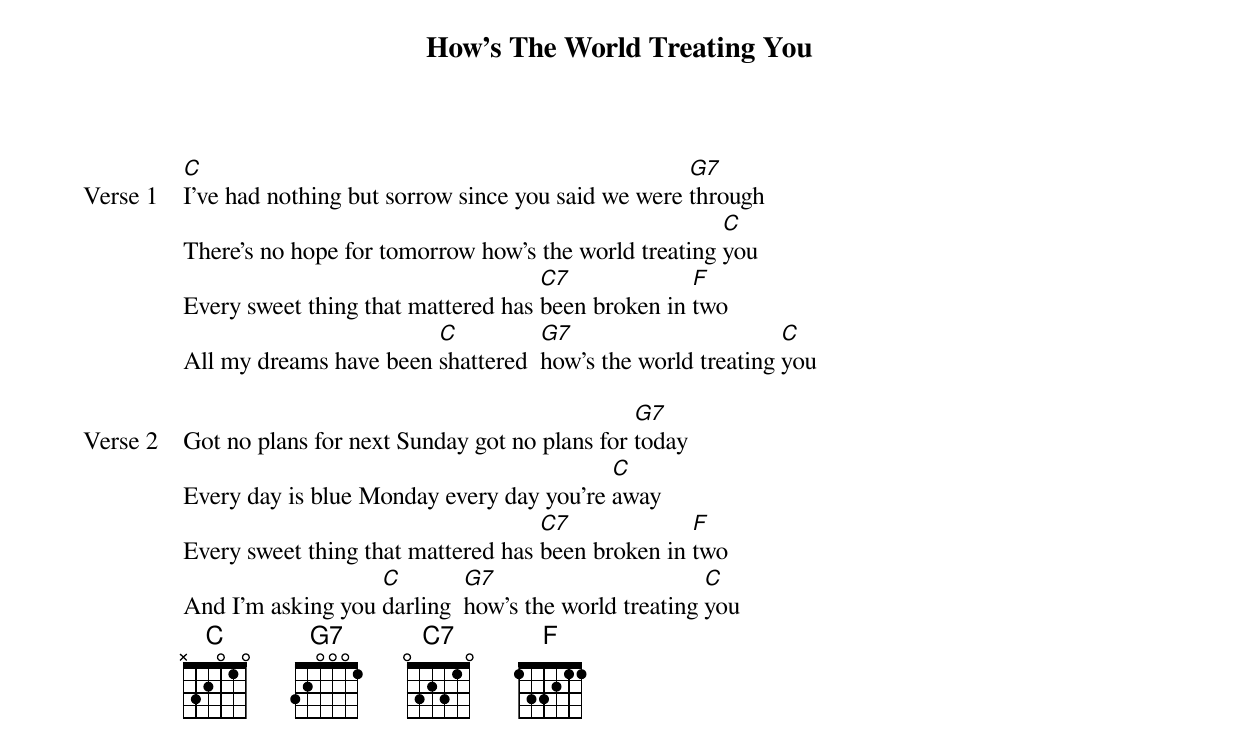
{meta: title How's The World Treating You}
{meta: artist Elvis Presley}
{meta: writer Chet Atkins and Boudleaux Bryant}

{start_of_verse: Verse 1}
[C]I've had nothing but sorrow since you said we were [G7]through
There's no hope for tomorrow how's the world treating [C]you
Every sweet thing that mattered has [C7]been broken in [F]two
All my dreams have been [C]shattered  [G7]how's the world treating [C]you
{end_of_verse}

{start_of_verse: Verse 2}
Got no plans for next Sunday got no plans for [G7]today
Every day is blue Monday every day you're [C]away
Every sweet thing that mattered has [C7]been broken in [F]two
And I'm asking you [C]darling  [G7]how's the world treating [C]you
{end_of_verse}
